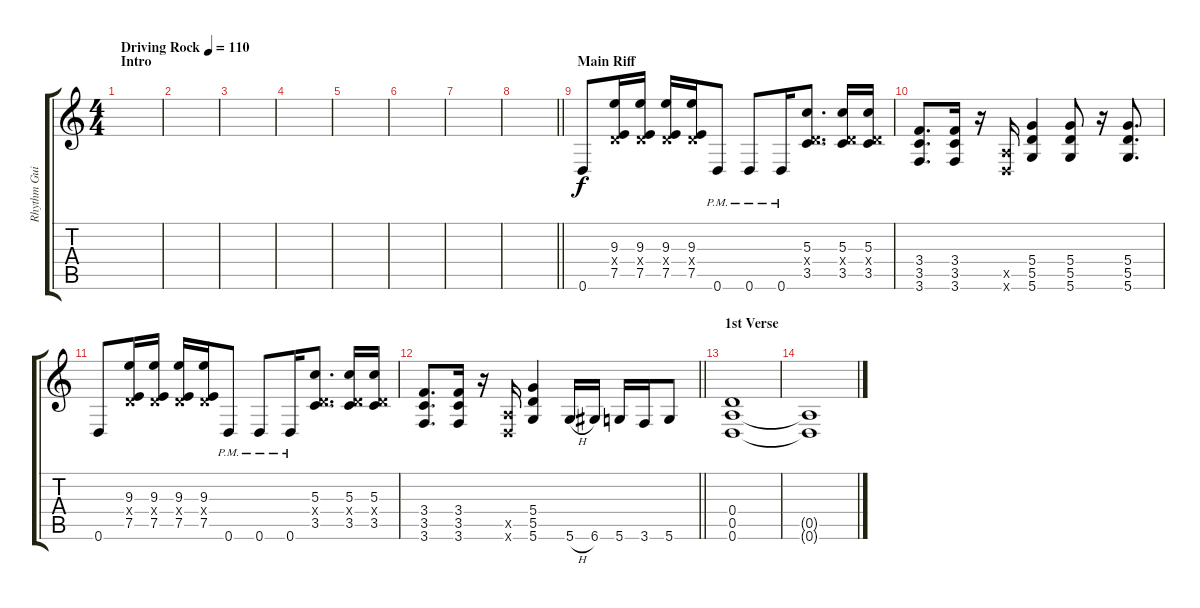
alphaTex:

\track ("Rhythm Guitar L" "Rhythm Gui") {instrument overdrivenguitar}
\staff {score tabs}
\tuning (E4 B3 G3 D3 A2 D2) {hide}
\ts (4 4)
\section ("" "Intro")
\tempo (110 "Driving Rock")
\clef g2
\ks c
|
|
|
|
|
|
|
\barLineRight lightlight
|
\section ("" "Main Riff")
0.6.8 (9.3 0.4{x} 7.5).16 (9.3 0.4{x} 7.5).16 (9.3 0.4{x} 7.5).16 (9.3 0.4{x} 7.5).16 0.6{pm}.8 0.6{pm}.8 0.6{pm}.16 (5.3 0.4{x} 3.5).8{d} (5.3 0.4{x} 3.5).16 (5.3 0.4{x} 3.5).16 |
(3.4 3.5 3.6).8{d} (3.4 3.5 3.6).16 r.16 (0.5{x} 0.6{x}).16 (5.4 5.5 5.6).4 (5.4 5.5 5.6).8 r.16 (5.4 5.5 5.6).8{d} |
0.6.8 (9.3 0.4{x} 7.5).16 (9.3 0.4{x} 7.5).16 (9.3 0.4{x} 7.5).16 (9.3 0.4{x} 7.5).16 0.6{pm}.8 0.6{pm}.8 0.6{pm}.16 (5.3 0.4{x} 3.5).8{d} (5.3 0.4{x} 3.5).16 (5.3 0.4{x} 3.5).16 |
\barLineRight lightlight
(3.4 3.5 3.6).8{d} (3.4 3.5 3.6).16 r.16 (0.5{x} 0.6{x}).16 (5.4 5.5 5.6).4 5.6{h}.16 6.6.16 5.6.16 3.6.16 5.6.8 |
\section ("" "1st Verse")
(0.4 0.5 0.6).1{volume 0} |
(0.5{t} 0.6{t}).1{dy f}
